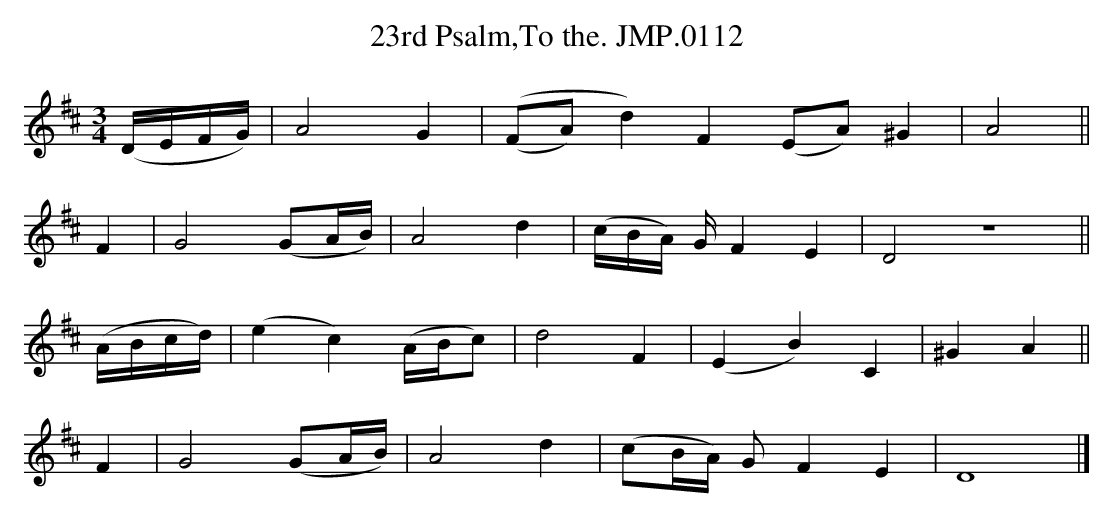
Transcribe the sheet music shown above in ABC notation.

X:1
T:23rd Psalm,To the. JMP.0112
M:3/4
L:1/4
K:D major
(D/4E/4F/4G/4) | A2 G | ((F/A/)d) F (E/A/)^G | A2 ||
F | G2 (G/A/4B/4) | A2 d | (c/4B/4A/4) G/4 FE | D2 Z ||
(A/4B/4c/4d/4) |  (ec) (A/4B/4c/) | d2 F | (EB) C | ^GA ||
F | G2 (G/A/4/B/4) |  A2 d | (c/B/4A/4) G/ FE| D4 |]
